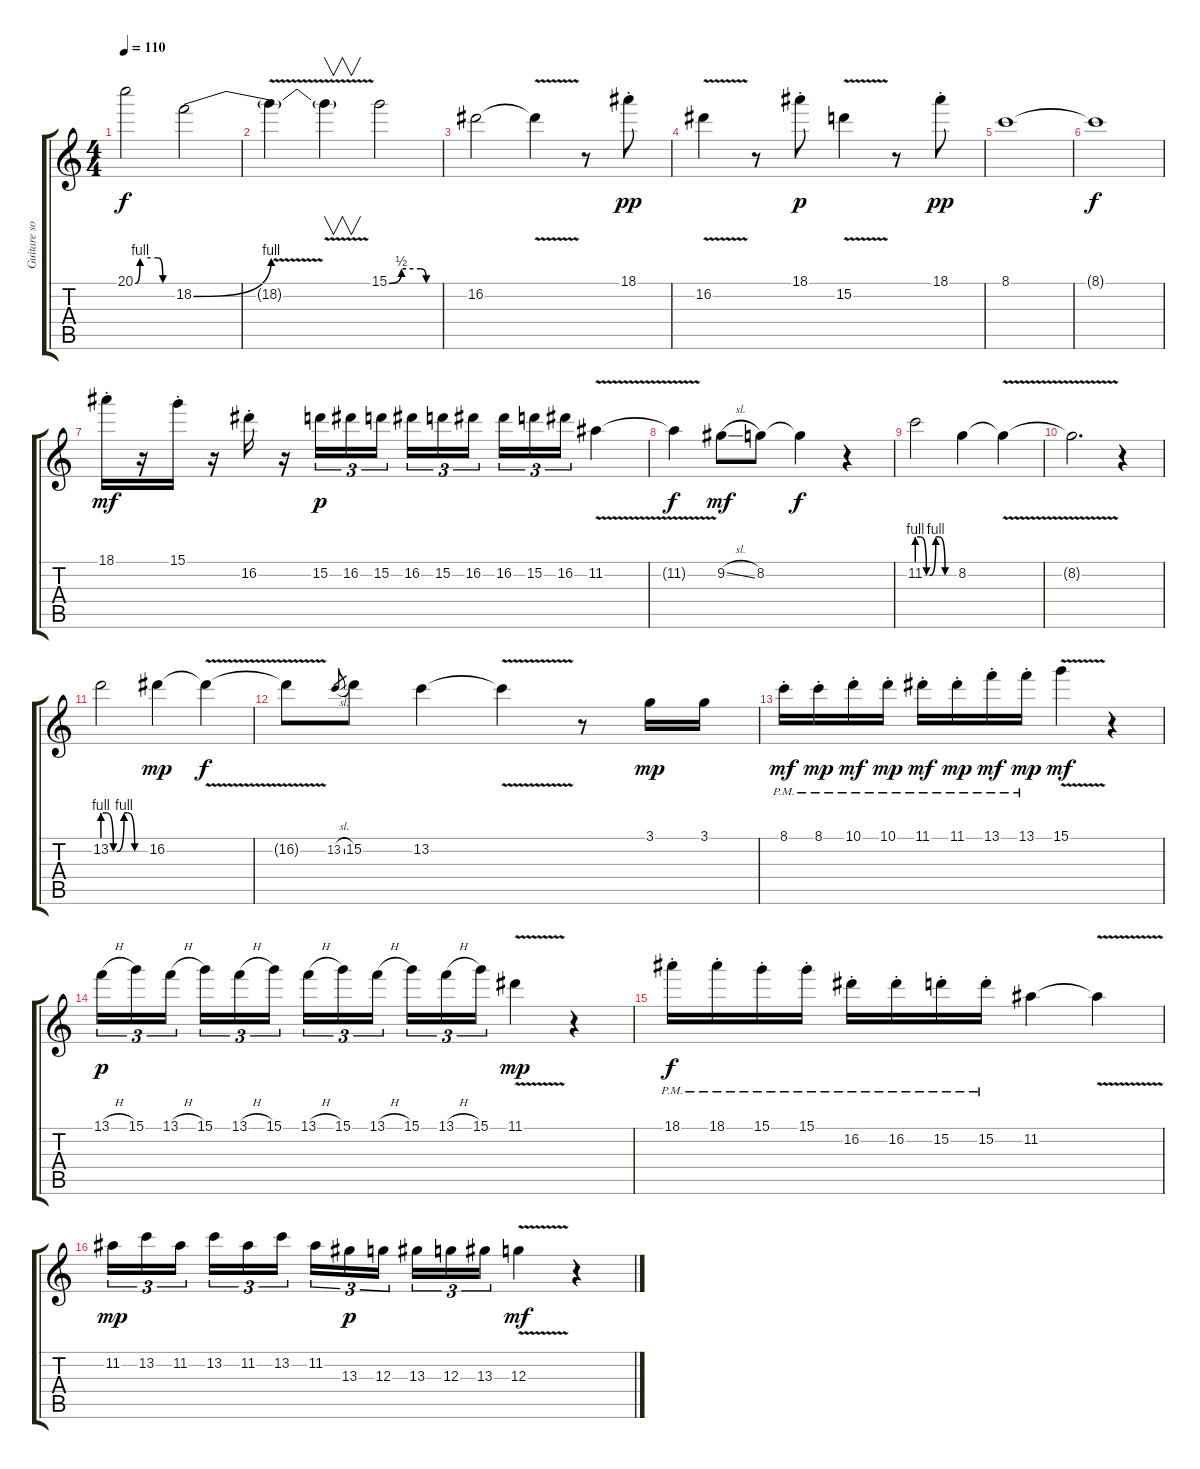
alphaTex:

\track ("Guitare solo" "Guitare so") {instrument overdrivenguitar}
\staff {score tabs}
\tuning (E4 B3 G3 D3 A2 E2) {hide}
\ts (4 4)
\tempo 110
\clef g2
\ks c
20.1{be (custom 0 0 8 4 37 4 45 0 60 0)}.2{dy f} 18.2{be (bend 0 0 60 4)}.2 |
18.2{v t}.4 18.2{t}.4{v} 15.1{be (custom 0 0 15 2 38 2 45 0 60 0)}.2 |
16.2.2 16.2{v t}.4 r.8 18.1{st}.8{dy pp} |
16.2{v}.4 r.8 18.1{st}.8{dy p} 15.2{v}.4 r.8 18.1{st}.8{dy pp} |
8.1.1 |
8.1{t}.1{dy f} |
18.1{st}.16{dy mf volume 10} r.16 15.1{st}.16 r.16 16.2{st}.16 r.16 15.2.16{tu (3 2) dy p} 16.2.16{tu (3 2)} 15.2.16{tu (3 2)} 16.2.16{tu (3 2)} 15.2.16{tu (3 2)} 16.2.16{tu (3 2) beam splitsecondary} 16.2.16{tu (3 2)} 15.2.16{tu (3 2)} 16.2.16{tu (3 2)} 11.2{v}.4 |
11.2{t}.4{dy f} 9.2{sl}.8{dy mf} 8.2.8 8.2{t}.4{dy f} r.4 |
11.2{be (custom 0 4 5 4 15 0 20 0 30 4 35 4 45 0 60 0)}.2 8.2.4 8.2{v t}.4 |
8.2{t}.2{d} r.4 |
13.2{be (custom 0 4 5 4 15 0 20 0 30 4 35 4 45 0 60 0)}.2 16.2.4{dy mp} 16.2{v t}.4{dy f} |
16.2{t}.8 13.2{sl}.8{gr} 15.2.8 13.2.4 13.2{v t}.4 r.8 3.1.16{dy mp} 3.1.16 |
8.1{pm st}.16{dy mf} 8.1{pm st}.16{dy mp} 10.1{pm st}.16{dy mf} 10.1{pm st}.16{dy mp} 11.1{pm st}.16{dy mf} 11.1{pm st}.16{dy mp} 13.1{pm st}.16{dy mf} 13.1{pm st}.16{dy mp} 15.1{v}.4{dy mf} r.4 |
13.1{h}.16{tu (3 2) dy p} 15.1.16{tu (3 2)} 13.1{h}.16{tu (3 2) beam splitsecondary} 15.1.16{tu (3 2)} 13.1{h}.16{tu (3 2)} 15.1.16{tu (3 2)} 13.1{h}.16{tu (3 2)} 15.1.16{tu (3 2)} 13.1{h}.16{tu (3 2) beam splitsecondary} 15.1.16{tu (3 2)} 13.1{h}.16{tu (3 2)} 15.1.16{tu (3 2)} 11.1{v}.4{dy mp} r.4 |
18.1{pm st}.16{dy f} 18.1{pm st}.16 15.1{pm st}.16 15.1{pm st}.16 16.2{pm st}.16 16.2{pm st}.16 15.2{pm st}.16 15.2{pm st}.16 11.2.4 11.2{v t}.4 |
11.2.16{tu (3 2) dy mp} 13.2.16{tu (3 2)} 11.2.16{tu (3 2) beam splitsecondary} 13.2.16{tu (3 2)} 11.2.16{tu (3 2)} 13.2.16{tu (3 2)} 11.2.16{tu (3 2)} 13.3.16{tu (3 2) dy p} 12.3.16{tu (3 2) beam splitsecondary} 13.3.16{tu (3 2)} 12.3.16{tu (3 2)} 13.3.16{tu (3 2)} 12.3{v}.4{dy mf} r.4
